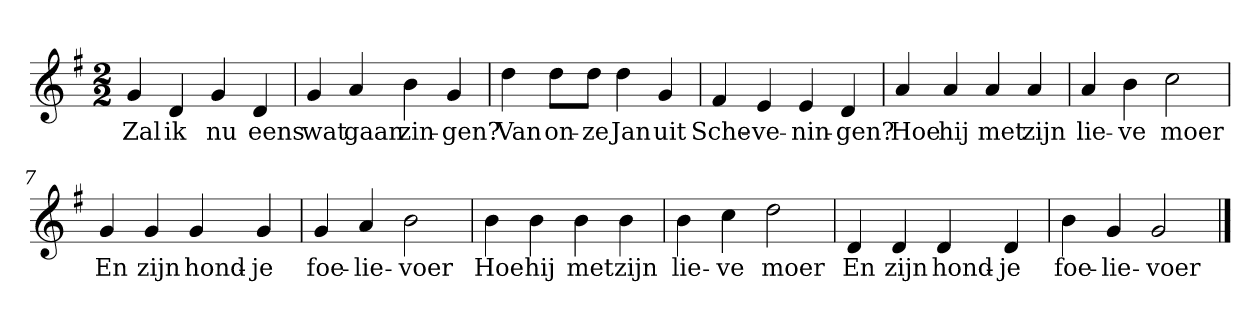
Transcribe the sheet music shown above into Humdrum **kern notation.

**kern	**text
*part1	*part1
*staff1	*staff1
*clefG2	*
*k[f#]	*
*G:	*
*M2/2	*
*MM120	*
=1	=1
4g	Zal
4d	ik
4g	nu
4d	eens
=2	=2
4g	wat
4a	gaan
4b	zin-
4g	-gen?
=3	=3
4dd	Van
8dd\L	on-
8dd\J	-ze
4dd	Jan
4g	uit
=4	=4
4f#	Sche-
4e	-ve-
4e	-nin-
4d	-gen?
=5	=5
4a	Hoe
4a	hij
4a	met
4a	zijn
=6	=6
4a	lie-
4b	-ve
2cc	moer
=7	=7
4g	En
4g	zijn
4g	hond-
4g	-je
=8	=8
4g	foe-
4a	-lie-
2b	-voer
=9	=9
4b	Hoe
4b	hij
4b	met
4b	zijn
=10	=10
4b	lie-
4cc	-ve
2dd	moer
=11	=11
4d	En
4d	zijn
4d	hond-
4d	-je
=12	=12
4b	foe-
4g	-lie-
2g	-voer
==	==
*-	*-
